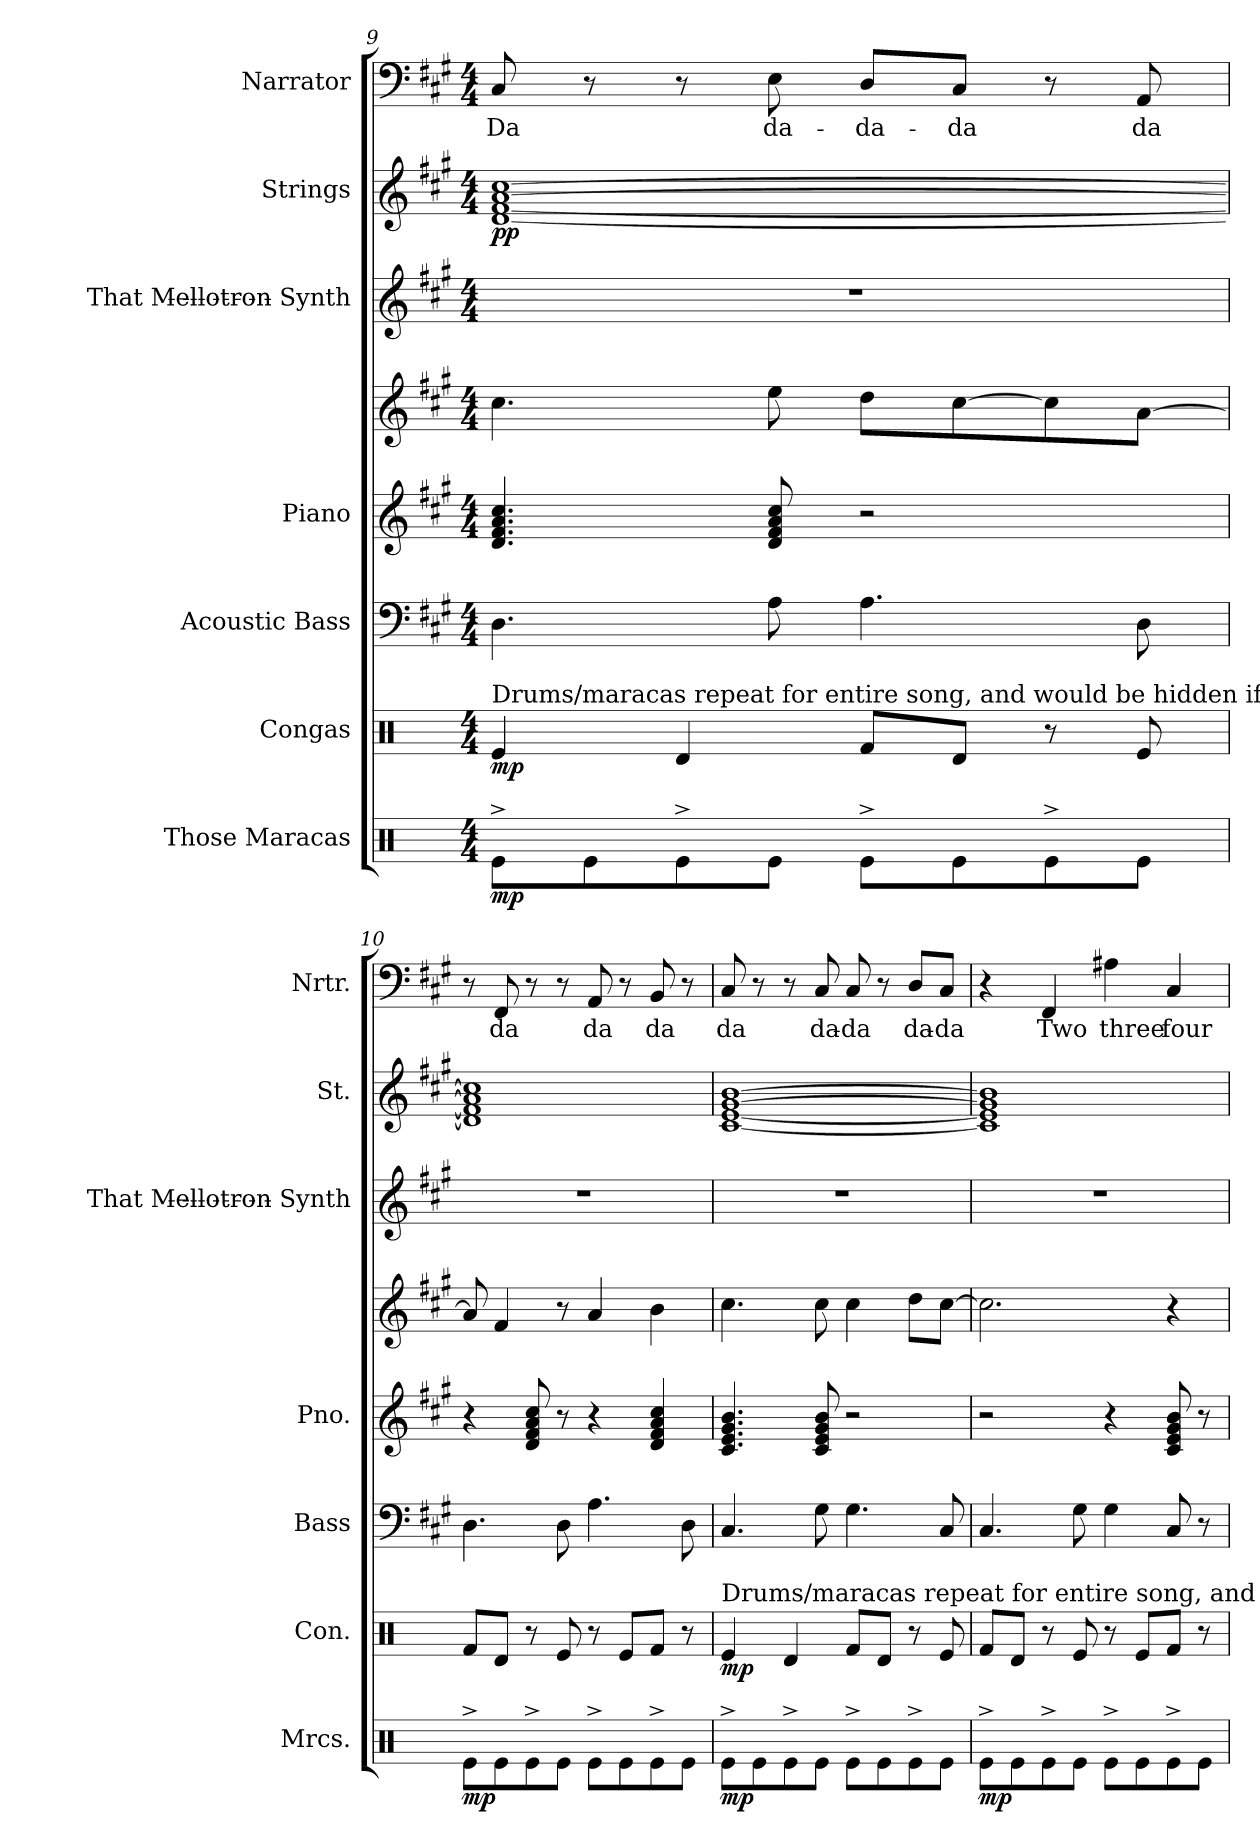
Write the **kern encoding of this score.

**kern	**dynam	**kern	**dynam	**kern	**kern	**kern	**kern	**kern	**dynam	**kern	**text
*part7	*part7	*part6	*part6	*part5	*part4	*part4	*part3	*part2	*part2	*part1	*part1
*staff8	*staff8	*staff7	*staff7	*staff6	*staff5	*staff4	*staff3	*staff2	*staff2	*staff1	*staff1
*I"Those Maracas	*	*I"Congas	*	*I"Acoustic Bass	*I"Piano	*	*I"That M̵e̵l̵l̵o̵t̵r̵o̵n̵ Synth	*I"Strings	*	*I"Narrator	*
*I'Mrcs.	*	*I'Con.	*	*I'Bass	*I'Pno.	*	*I'That M̵e̵l̵l̵o̵t̵r̵o̵n̵ Synth	*I'St.	*	*I'Nrtr.	*
!!LO:PB:g=z
*clefX	*	*clefX	*	*clefF4	*clefG2	*clefG2	*clefG2	*clefG2	*	*clefF4	*
*	*	*	*	*ITrd7c12	*	*	*	*	*	*	*
*k[]	*	*k[]	*	*k[f#c#g#]	*k[f#c#g#]	*k[f#c#g#]	*k[f#c#g#]	*k[f#c#g#]	*	*k[f#c#g#]	*
*M4/4	*	*M4/4	*	*M4/4	*M4/4	*M4/4	*M4/4	*M4/4	*	*M4/4	*
=9	=9	=9	=9	=9	=9	=9	=9	=9	=9	=9	=9
!	!	!LO:TX:a:t=Drums/maracas repeat for entire song, and would be hidden if MS4 wasn't MS4.	!	!	!	!	!	!	!	!	!
!	!LO:DY:b	!	!LO:DY:b	!	!	!	!	!	!LO:DY:b	!	!LO:LY:b
8Re^\L	mp	4Re/	mp	4.DD\	4.d/ 4.f#/ 4.a/ 4.cc#/	4.cc#\	1r	[1d [1f# [1a [1cc#	pp	8C#/	Da
8Re\	.	.	.	.	.	.	.	.	.	8r	.
8Re^\	.	4Rd/	.	.	.	.	.	.	.	8r	.
!	!	!	!	!	!	!	!	!	!	!	!LO:LY:b
8Re\J	.	.	.	8AA\	8d/ 8f#/ 8a/ 8cc#/	8ee\	.	.	.	8E\	da-
!	!	!	!	!	!	!	!	!	!	!	!LO:LY:b
8Re^\L	.	8Rf/L	.	4.AA\	2r	8dd\L	.	.	.	8D/L	-da-
!	!	!	!	!	!	!	!	!	!	!	!LO:LY:b
8Re\	.	8Rd/J	.	.	.	[8cc#\	.	.	.	8C#/J	-da
8Re^\	.	8r	.	.	.	8cc#\]	.	.	.	8r	.
!	!	!	!	!	!	!	!	!	!	!	!LO:LY:b
8Re\J	.	8Re/	.	8DD\	.	[8a\J	.	.	.	8AA/	da
=10	=10	=10	=10	=10	=10	=10	=10	=10	=10	=10	=10
!	!LO:DY:b	!	!	!	!	!	!	!	!	!	!
8Re^\L	mp	8Rf/L	.	4.DD\	4r	8a/]	1r	1d] 1f#] 1a] 1cc#]	.	8r	.
!	!	!	!	!	!	!	!	!	!	!	!LO:LY:b
8Re\	.	8Rd/J	.	.	.	4f#/	.	.	.	8FF#/	da
8Re^\	.	8r	.	.	8d/ 8f#/ 8a/ 8cc#/	.	.	.	.	8r	.
8Re\J	.	8Re/	.	8DD\	8r	8r	.	.	.	8r	.
!	!	!	!	!	!	!	!	!	!	!	!LO:LY:b
8Re^\L	.	8r	.	4.AA\	4r	4a/	.	.	.	8AA/	da
8Re\	.	8Re/L	.	.	.	.	.	.	.	8r	.
!	!	!	!	!	!	!	!	!	!	!	!LO:LY:b
8Re^\	.	8Rf/J	.	.	4d/ 4f#/ 4a/ 4cc#/	4b\	.	.	.	8BB/	da
8Re\J	.	8r	.	8DD\	.	.	.	.	.	8r	.
=11	=11	=11	=11	=11	=11	=11	=11	=11	=11	=11	=11
!	!	!LO:TX:a:t=Drums/maracas repeat for entire song, and would be hidden if MS4 wasn't MS4.	!	!	!	!	!	!	!	!	!
!	!LO:DY:b	!	!LO:DY:b	!	!	!	!	!	!	!	!LO:LY:b
8Re^\L	mp	4Re/	mp	4.CC#/	4.c#/ 4.e/ 4.g#/ 4.b/	4.cc#\	1r	[1c# [1e [1g# [1b	.	8C#/	da
8Re\	.	.	.	.	.	.	.	.	.	8r	.
8Re^\	.	4Rd/	.	.	.	.	.	.	.	8r	.
!	!	!	!	!	!	!	!	!	!	!	!LO:LY:b
8Re\J	.	.	.	8GG#\	8c#/ 8e/ 8g#/ 8b/	8cc#\	.	.	.	8C#/	da-
!	!	!	!	!	!	!	!	!	!	!	!LO:LY:b
8Re^\L	.	8Rf/L	.	4.GG#\	2r	4cc#\	.	.	.	8C#/	-da
8Re\	.	8Rd/J	.	.	.	.	.	.	.	8r	.
!	!	!	!	!	!	!	!	!	!	!	!LO:LY:b
8Re^\	.	8r	.	.	.	8dd\L	.	.	.	8D/L	da-
!	!	!	!	!	!	!	!	!	!	!	!LO:LY:b
8Re\J	.	8Re/	.	8CC#/	.	[8cc#\J	.	.	.	8C#/J	-da
=12	=12	=12	=12	=12	=12	=12	=12	=12	=12	=12	=12
!	!LO:DY:b	!	!	!	!	!	!	!	!	!	!
8Re^\L	mp	8Rf/L	.	4.CC#/	2r	2.cc#\]	1r	1c#] 1e] 1g#] 1b]	.	4r	.
8Re\	.	8Rd/J	.	.	.	.	.	.	.	.	.
!	!	!	!	!	!	!	!	!	!	!	!LO:LY:b
8Re^\	.	8r	.	.	.	.	.	.	.	4FF#/	Two
8Re\J	.	8Re/	.	8GG#\	.	.	.	.	.	.	.
!	!	!	!	!	!	!	!	!	!	!	!LO:LY:b
8Re^\L	.	8r	.	4GG#\	4r	.	.	.	.	4A#X\	three
8Re\	.	8Re/L	.	.	.	.	.	.	.	.	.
!	!	!	!	!	!	!	!	!	!	!	!LO:LY:b
8Re^\	.	8Rf/J	.	8CC#/	8c#/ 8e/ 8g#/ 8b/	4r	.	.	.	4C#/	four
8Re\J	.	8r	.	8r	8r	.	.	.	.	.	.
=	=	=	=	=	=	=	=	=	=	=	=
*-	*-	*-	*-	*-	*-	*-	*-	*-	*-	*-	*-
